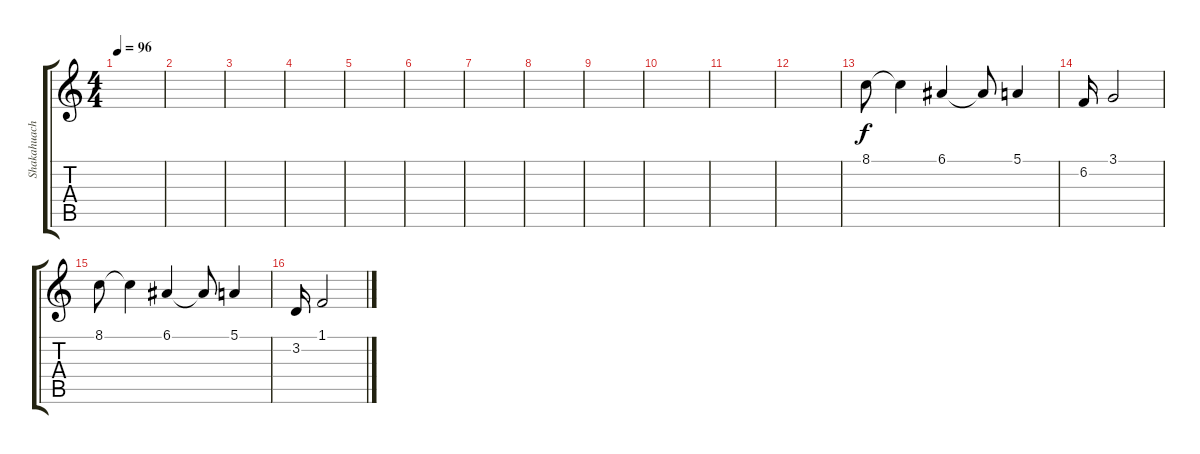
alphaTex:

\track ("Shakahuachi" "Shakahuach") {instrument panflute}
\staff {score tabs}
\tuning (E4 B3 G3 D3 A2 E2) {hide}
\ts (4 4)
\tempo 96
\clef g2
\ks c
|
|
|
|
|
|
|
|
|
|
|
|
8.1.8 8.1{t}.4 6.1.4 6.1{t}.8 5.1.4 |
6.2.16 3.1.2 |
8.1.8 8.1{t}.4 6.1.4 6.1{t}.8 5.1.4 |
3.2.16 1.1.2
